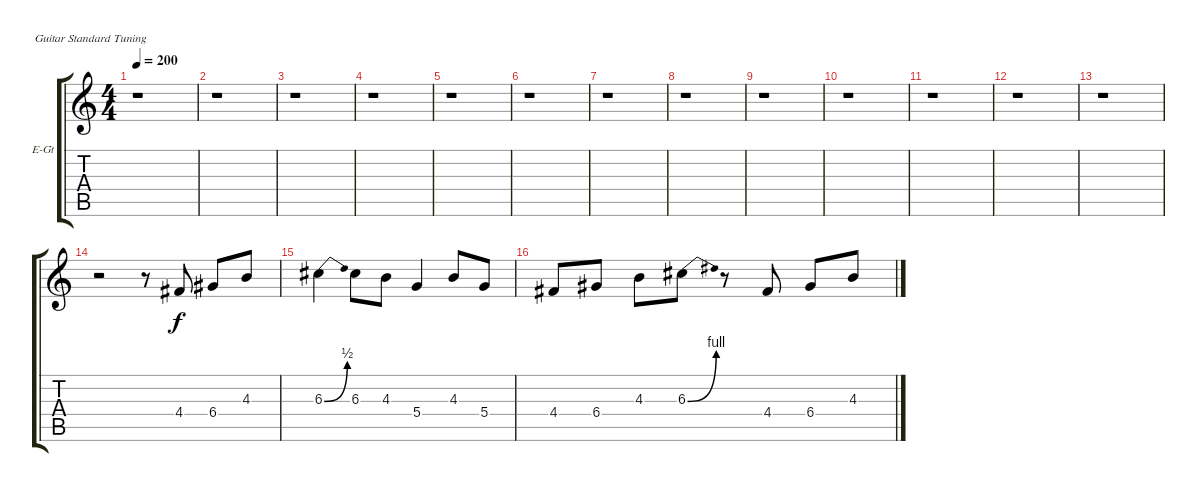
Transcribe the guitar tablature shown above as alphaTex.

\defaultSystemsLayout 4
\bracketExtendMode groupsimilarinstruments
\firstSystemTrackNameOrientation horizontal
\otherSystemsTrackNameOrientation horizontal
\track ("Electric Guitar (Drive)" "E-Gt") {instrument overdrivenguitar}
\staff {score tabs}
\tuning (E4 B3 G3 D3 A2 E2)
\ts (4 4)
\tempo 200
\clef g2
\ks c
r.1{dy f} |
r.1 |
r.1 |
r.1 |
r.1 |
r.1 |
r.1 |
r.1 |
r.1 |
r.1 |
r.1 |
r.1 |
r.1 |
r.2 r.8 4.4.8 6.4.8 4.3.8 |
6.3{be (bend 0 0 15 2)}.4 6.3.8 4.3.8 5.4.4 4.3.8 5.4.8 |
4.4.8 6.4.8 4.3.8 6.3{be (bend 0 0 15 4)}.8 r.8 4.4.8 6.4.8 4.3.8
